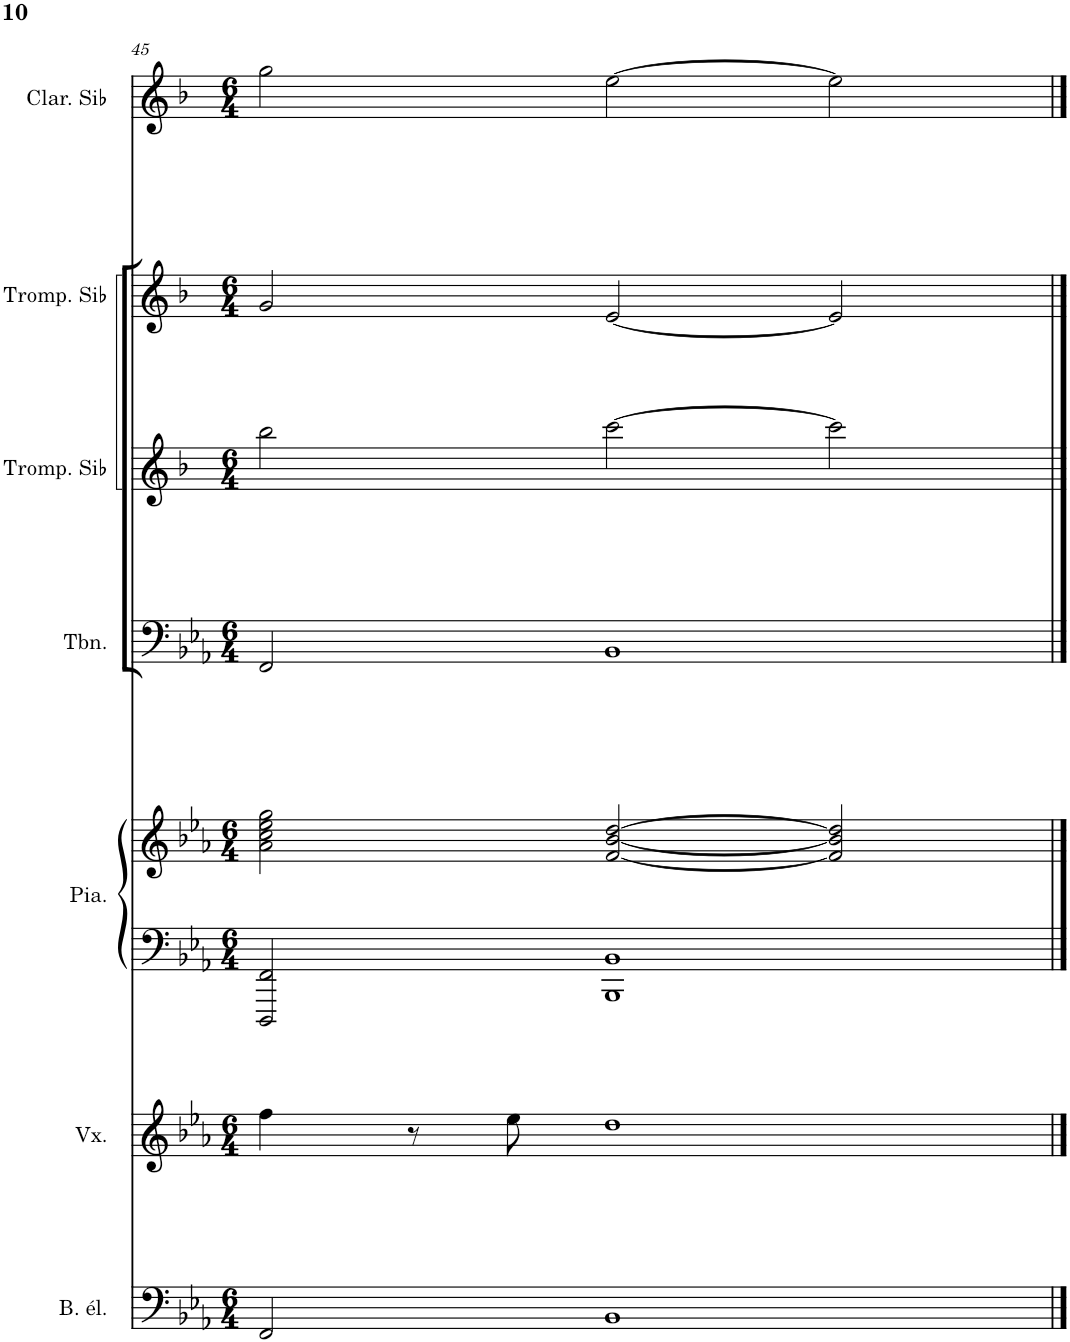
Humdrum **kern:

**kern	**kern	**kern	**kern	**kern	**kern	**kern	**kern
*part7	*part6	*part5	*part5	*part4	*part3	*part2	*part1
*staff8	*staff7	*staff6	*staff5	*staff4	*staff3	*staff2	*staff1
*I"Basse électrique	*I"Voix	*I"Piano	*	*I"Trombone	*I"Trompette en Sib	*I"Trompette en Sib	*I"Clarinette en Sib
*I'B. él.	*I'Vx.	*I'Pia.	*	*I'Tbn.	*I'Tromp. Sib	*I'Tromp. Sib	*I'Clar. Sib
!!LO:PB:g=z
*clefF4	*clefG2	*clefF4	*clefG2	*clefF4	*clefG2	*clefG2	*clefG2
*Trd7c12	*	*	*	*	*Trd1c2	*Trd1c2	*Trd1c2
*k[b-e-a-]	*k[b-e-a-]	*k[b-e-a-]	*k[b-e-a-]	*k[b-e-a-]	*k[b-]	*k[b-]	*k[b-]
*M6/4	*M6/4	*M6/4	*M6/4	*M6/4	*M6/4	*M6/4	*M6/4
=45	=45	=45	=45	=45	=45	=45	=45
2FF/	4ff\	2DDD/ 2FF/	2a-\ 2cc\ 2ee-\ 2gg\	2FF/	2bb-\	2g/	2gg\
.	8r	.	.	.	.	.	.
.	8ee-\	.	.	.	.	.	.
1BB-	1dd	1BBB- 1BB-	[2f/ [2b-/ [2dd/	1BB-	[2ccc\	[2e/	[2ee\
.	.	.	2f/] 2b-/] 2dd/]	.	2ccc\]	2e/]	2ee\]
==	==	==	==	==	==	==	==
*-	*-	*-	*-	*-	*-	*-	*-
